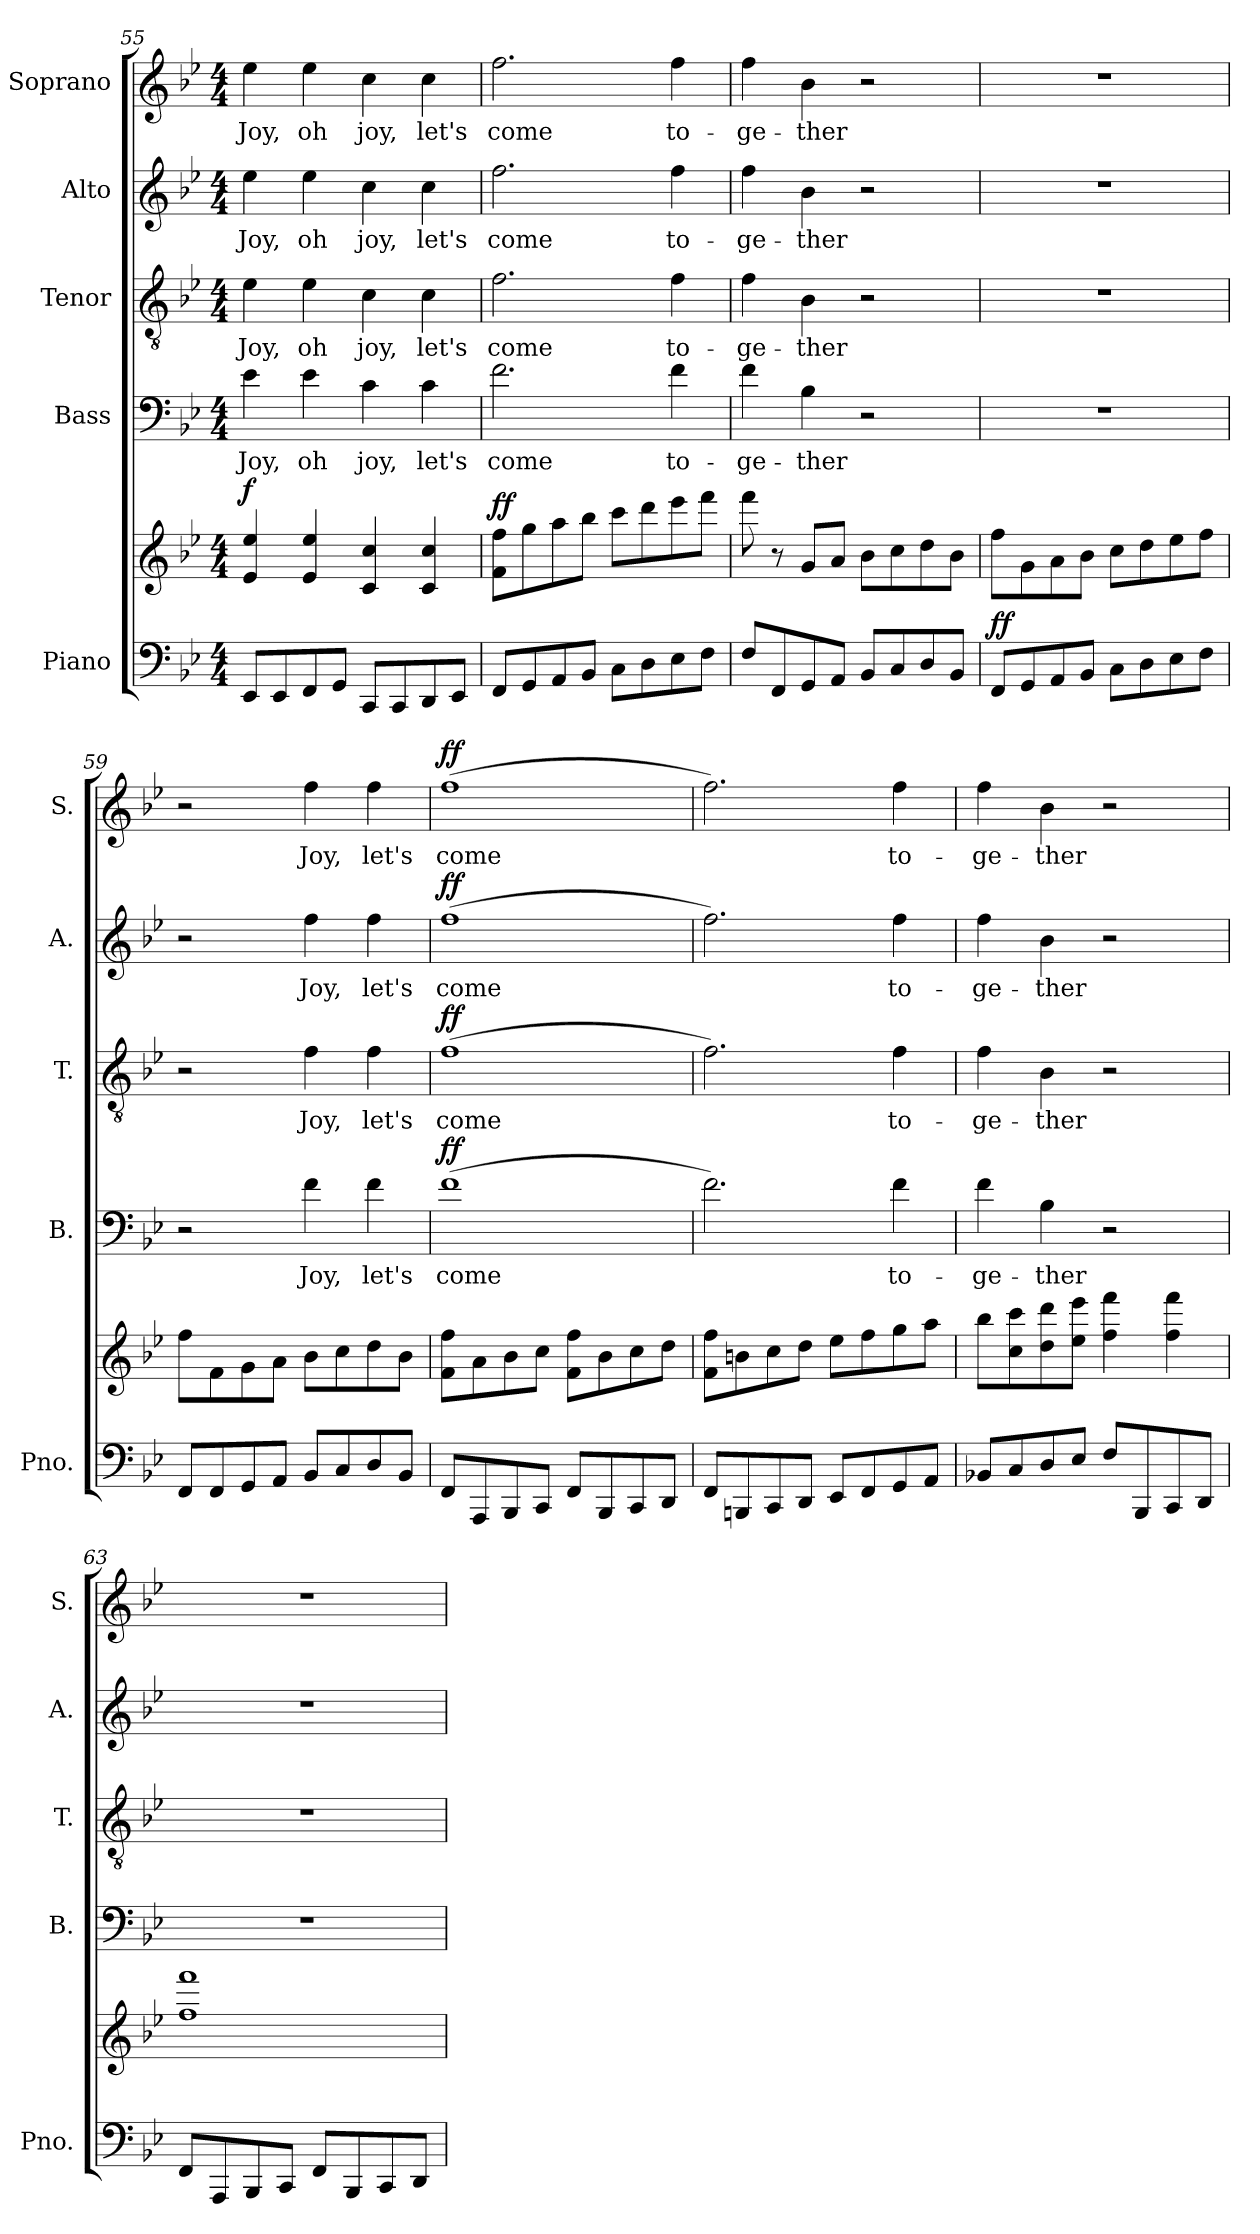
**kern	**kern	**dynam	**kern	**text	**dynam	**kern	**text	**dynam	**kern	**text	**dynam	**kern	**text	**dynam
*part5	*part5	*part5	*part4	*part4	*part4	*part3	*part3	*part3	*part2	*part2	*part2	*part1	*part1	*part1
*staff6	*staff5	*staff5/6	*staff4	*staff4	*staff4	*staff3	*staff3	*staff3	*staff2	*staff2	*staff2	*staff1	*staff1	*staff1
*I"Piano	*	*	*I"Bass	*	*	*I"Tenor	*	*	*I"Alto	*	*	*I"Soprano	*	*
*I'Pno.	*	*	*I'B.	*	*	*I'T.	*	*	*I'A.	*	*	*I'S.	*	*
*clefF4	*clefG2	*	*clefF4	*	*	*clefGv2	*	*	*clefG2	*	*	*clefG2	*	*
*k[b-e-]	*k[b-e-]	*	*k[b-e-]	*	*	*k[b-e-]	*	*	*k[b-e-]	*	*	*k[b-e-]	*	*
*M4/4	*M4/4	*	*M4/4	*	*	*M4/4	*	*	*M4/4	*	*	*M4/4	*	*
=55	=55	=55	=55	=55	=55	=55	=55	=55	=55	=55	=55	=55	=55	=55
!	!	!LO:DY:a	!	!LO:LY:b	!	!	!LO:LY:b	!	!	!LO:LY:b	!	!	!LO:LY:b	!
8EE-/L	4e-/ 4ee-/	f	4e-\	Joy,	.	4e-\	Joy,	.	4ee-\	Joy,	.	4ee-\	Joy,	.
8EE-/	.	.	.	.	.	.	.	.	.	.	.	.	.	.
!	!	!	!	!LO:LY:b	!	!	!LO:LY:b	!	!	!LO:LY:b	!	!	!LO:LY:b	!
8FF/	4e-/ 4ee-/	.	4e-\	oh	.	4e-\	oh	.	4ee-\	oh	.	4ee-\	oh	.
8GG/J	.	.	.	.	.	.	.	.	.	.	.	.	.	.
!	!	!	!	!LO:LY:b	!	!	!LO:LY:b	!	!	!LO:LY:b	!	!	!LO:LY:b	!
8CC/L	4c/ 4cc/	.	4c\	joy,	.	4c\	joy,	.	4cc\	joy,	.	4cc\	joy,	.
8CC/	.	.	.	.	.	.	.	.	.	.	.	.	.	.
!	!	!	!	!LO:LY:b	!	!	!LO:LY:b	!	!	!LO:LY:b	!	!	!LO:LY:b	!
8DD/	4c/ 4cc/	.	4c\	let's	.	4c\	let's	.	4cc\	let's	.	4cc\	let's	.
8EE-/J	.	.	.	.	.	.	.	.	.	.	.	.	.	.
=56	=56	=56	=56	=56	=56	=56	=56	=56	=56	=56	=56	=56	=56	=56
!	!	!LO:DY:a	!	!LO:LY:b	!	!	!LO:LY:b	!	!	!LO:LY:b	!	!	!LO:LY:b	!
8FF/L	8f\ 8ff\L	ff	2.f\	come	.	2.f\	come	.	2.ff\	come	.	2.ff\	come	.
8GG/	8gg\	.	.	.	.	.	.	.	.	.	.	.	.	.
8AA/	8aa\	.	.	.	.	.	.	.	.	.	.	.	.	.
8BB-/J	8bb-\J	.	.	.	.	.	.	.	.	.	.	.	.	.
8C\L	8ccc\L	.	.	.	.	.	.	.	.	.	.	.	.	.
8D\	8ddd\	.	.	.	.	.	.	.	.	.	.	.	.	.
!	!	!	!	!LO:LY:b	!	!	!LO:LY:b	!	!	!LO:LY:b	!	!	!LO:LY:b	!
8E-\	8eee-\	.	4f\	to-	.	4f\	to-	.	4ff\	to-	.	4ff\	to-	.
8F\J	8fff\J	.	.	.	.	.	.	.	.	.	.	.	.	.
=57	=57	=57	=57	=57	=57	=57	=57	=57	=57	=57	=57	=57	=57	=57
!	!	!	!	!LO:LY:b	!	!	!LO:LY:b	!	!	!LO:LY:b	!	!	!LO:LY:b	!
8F/L	8fff\	.	4f\	-ge-	.	4f\	-ge-	.	4ff\	-ge-	.	4ff\	-ge-	.
8FF/	8r	.	.	.	.	.	.	.	.	.	.	.	.	.
!	!	!	!	!LO:LY:b	!	!	!LO:LY:b	!	!	!LO:LY:b	!	!	!LO:LY:b	!
8GG/	8g/L	.	4B-\	-ther	.	4B-\	-ther	.	4b-\	-ther	.	4b-\	-ther	.
8AA/J	8a/J	.	.	.	.	.	.	.	.	.	.	.	.	.
8BB-/L	8b-\L	.	2r	.	.	2r	.	.	2r	.	.	2r	.	.
8C/	8cc\	.	.	.	.	.	.	.	.	.	.	.	.	.
8D/	8dd\	.	.	.	.	.	.	.	.	.	.	.	.	.
8BB-/J	8b-\J	.	.	.	.	.	.	.	.	.	.	.	.	.
=58	=58	=58	=58	=58	=58	=58	=58	=58	=58	=58	=58	=58	=58	=58
!	!	!LO:DY:a=2	!	!	!	!	!	!	!	!	!	!	!	!
8FF/L	8ff\L	ff	1r	.	.	1r	.	.	1r	.	.	1r	.	.
8GG/	8g\	.	.	.	.	.	.	.	.	.	.	.	.	.
8AA/	8a\	.	.	.	.	.	.	.	.	.	.	.	.	.
8BB-/J	8b-\J	.	.	.	.	.	.	.	.	.	.	.	.	.
8C\L	8cc\L	.	.	.	.	.	.	.	.	.	.	.	.	.
8D\	8dd\	.	.	.	.	.	.	.	.	.	.	.	.	.
8E-\	8ee-\	.	.	.	.	.	.	.	.	.	.	.	.	.
8F\J	8ff\J	.	.	.	.	.	.	.	.	.	.	.	.	.
=59	=59	=59	=59	=59	=59	=59	=59	=59	=59	=59	=59	=59	=59	=59
8FF/L	8ff\L	.	2r	.	.	2r	.	.	2r	.	.	2r	.	.
8FF/	8f\	.	.	.	.	.	.	.	.	.	.	.	.	.
8GG/	8g\	.	.	.	.	.	.	.	.	.	.	.	.	.
8AA/J	8a\J	.	.	.	.	.	.	.	.	.	.	.	.	.
!	!	!	!	!LO:LY:b	!	!	!LO:LY:b	!	!	!LO:LY:b	!	!	!LO:LY:b	!
8BB-/L	8b-\L	.	4f\	Joy,	.	4f\	Joy,	.	4ff\	Joy,	.	4ff\	Joy,	.
8C/	8cc\	.	.	.	.	.	.	.	.	.	.	.	.	.
!	!	!	!	!LO:LY:b	!	!	!LO:LY:b	!	!	!LO:LY:b	!	!	!LO:LY:b	!
8D/	8dd\	.	4f\	let's	.	4f\	let's	.	4ff\	let's	.	4ff\	let's	.
8BB-/J	8b-\J	.	.	.	.	.	.	.	.	.	.	.	.	.
=60	=60	=60	=60	=60	=60	=60	=60	=60	=60	=60	=60	=60	=60	=60
!	!	!	!	!LO:LY:b	!LO:DY:a	!	!LO:LY:b	!LO:DY:a	!	!LO:LY:b	!LO:DY:a	!	!LO:LY:b	!LO:DY:a
8FF/L	8f\ 8ff\L	.	(>1f	come	ff	(>1f	come	ff	(>1ff	come	ff	(>1ff	come	ff
8AAA/	8a\	.	.	.	.	.	.	.	.	.	.	.	.	.
8BBB-/	8b-\	.	.	.	.	.	.	.	.	.	.	.	.	.
8CC/J	8cc\J	.	.	.	.	.	.	.	.	.	.	.	.	.
8FF/L	8f\ 8ff\L	.	.	.	.	.	.	.	.	.	.	.	.	.
8BBB-/	8b-\	.	.	.	.	.	.	.	.	.	.	.	.	.
8CC/	8cc\	.	.	.	.	.	.	.	.	.	.	.	.	.
8DD/J	8dd\J	.	.	.	.	.	.	.	.	.	.	.	.	.
=61	=61	=61	=61	=61	=61	=61	=61	=61	=61	=61	=61	=61	=61	=61
8FF/L	8f\ 8ff\L	.	2.f\)	.	.	2.f\)	.	.	2.ff\)	.	.	2.ff\)	.	.
8BBBn/	8bn\	.	.	.	.	.	.	.	.	.	.	.	.	.
8CC/	8cc\	.	.	.	.	.	.	.	.	.	.	.	.	.
8DD/J	8dd\J	.	.	.	.	.	.	.	.	.	.	.	.	.
8EE-/L	8ee-\L	.	.	.	.	.	.	.	.	.	.	.	.	.
8FF/	8ff\	.	.	.	.	.	.	.	.	.	.	.	.	.
!	!	!	!	!LO:LY:b	!	!	!LO:LY:b	!	!	!LO:LY:b	!	!	!LO:LY:b	!
8GG/	8gg\	.	4f\	to-	.	4f\	to-	.	4ff\	to-	.	4ff\	to-	.
8AA/J	8aa\J	.	.	.	.	.	.	.	.	.	.	.	.	.
=62	=62	=62	=62	=62	=62	=62	=62	=62	=62	=62	=62	=62	=62	=62
!	!	!	!	!LO:LY:b	!	!	!LO:LY:b	!	!	!LO:LY:b	!	!	!LO:LY:b	!
8BB-X/L	8bb-\L	.	4f\	-ge-	.	4f\	-ge-	.	4ff\	-ge-	.	4ff\	-ge-	.
8C/	8cc\ 8ccc\	.	.	.	.	.	.	.	.	.	.	.	.	.
!	!	!	!	!LO:LY:b	!	!	!LO:LY:b	!	!	!LO:LY:b	!	!	!LO:LY:b	!
8D/	8dd\ 8ddd\	.	4B-\	-ther	.	4B-\	-ther	.	4b-\	-ther	.	4b-\	-ther	.
8E-/J	8ee-\ 8eee-\J	.	.	.	.	.	.	.	.	.	.	.	.	.
8F/L	4ff\ 4fff\	.	2r	.	.	2r	.	.	2r	.	.	2r	.	.
8BBB-/	.	.	.	.	.	.	.	.	.	.	.	.	.	.
8CC/	4ff\ 4fff\	.	.	.	.	.	.	.	.	.	.	.	.	.
8DD/J	.	.	.	.	.	.	.	.	.	.	.	.	.	.
=63	=63	=63	=63	=63	=63	=63	=63	=63	=63	=63	=63	=63	=63	=63
8FF/L	1ff 1fff	.	1r	.	.	1r	.	.	1r	.	.	1r	.	.
8AAA/	.	.	.	.	.	.	.	.	.	.	.	.	.	.
8BBB-/	.	.	.	.	.	.	.	.	.	.	.	.	.	.
8CC/J	.	.	.	.	.	.	.	.	.	.	.	.	.	.
8FF/L	.	.	.	.	.	.	.	.	.	.	.	.	.	.
8BBB-/	.	.	.	.	.	.	.	.	.	.	.	.	.	.
8CC/	.	.	.	.	.	.	.	.	.	.	.	.	.	.
8DD/J	.	.	.	.	.	.	.	.	.	.	.	.	.	.
=	=	=	=	=	=	=	=	=	=	=	=	=	=	=
*-	*-	*-	*-	*-	*-	*-	*-	*-	*-	*-	*-	*-	*-	*-
